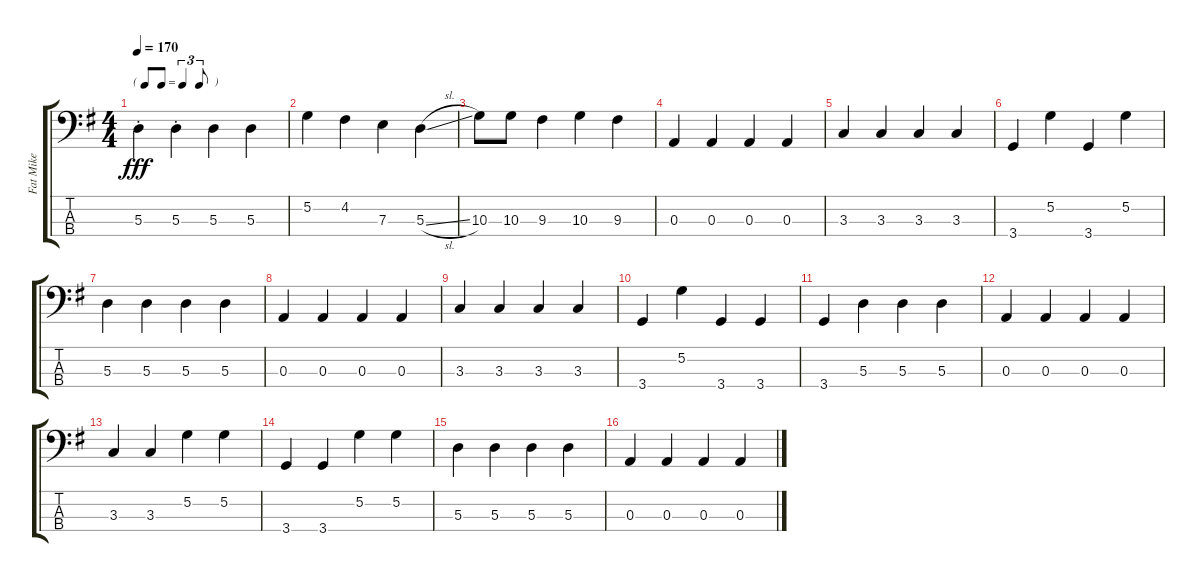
\track ("Fat Mike" "Fat Mike") {instrument electricbasspick}
\staff {score tabs}
\tuning (G2 D2 A1 E1) {hide}
\ts (4 4)
\tf triplet8th
\tempo 170
\clef f4
\ks eminor
5.3{st}.4{dy fff} 5.3{st}.4 5.3.4 5.3.4 |
5.2.4 4.2.4 7.3.4 5.3{sl}.4 |
10.3.8 10.3.8 9.3.4 10.3.4 9.3.4 |
0.3.4 0.3.4 0.3.4 0.3.4 |
3.3.4 3.3.4 3.3.4 3.3.4 |
3.4.4 5.2.4 3.4.4 5.2.4 |
5.3.4 5.3.4 5.3.4 5.3.4 |
0.3.4 0.3.4 0.3.4 0.3.4 |
3.3.4 3.3.4 3.3.4 3.3.4 |
3.4.4 5.2.4 3.4.4 3.4.4 |
3.4.4 5.3.4 5.3.4 5.3.4 |
0.3.4 0.3.4 0.3.4 0.3.4 |
3.3.4 3.3.4 5.2.4 5.2.4 |
3.4.4 3.4.4 5.2.4 5.2.4 |
5.3.4 5.3.4 5.3.4 5.3.4 |
0.3.4 0.3.4 0.3.4 0.3.4
